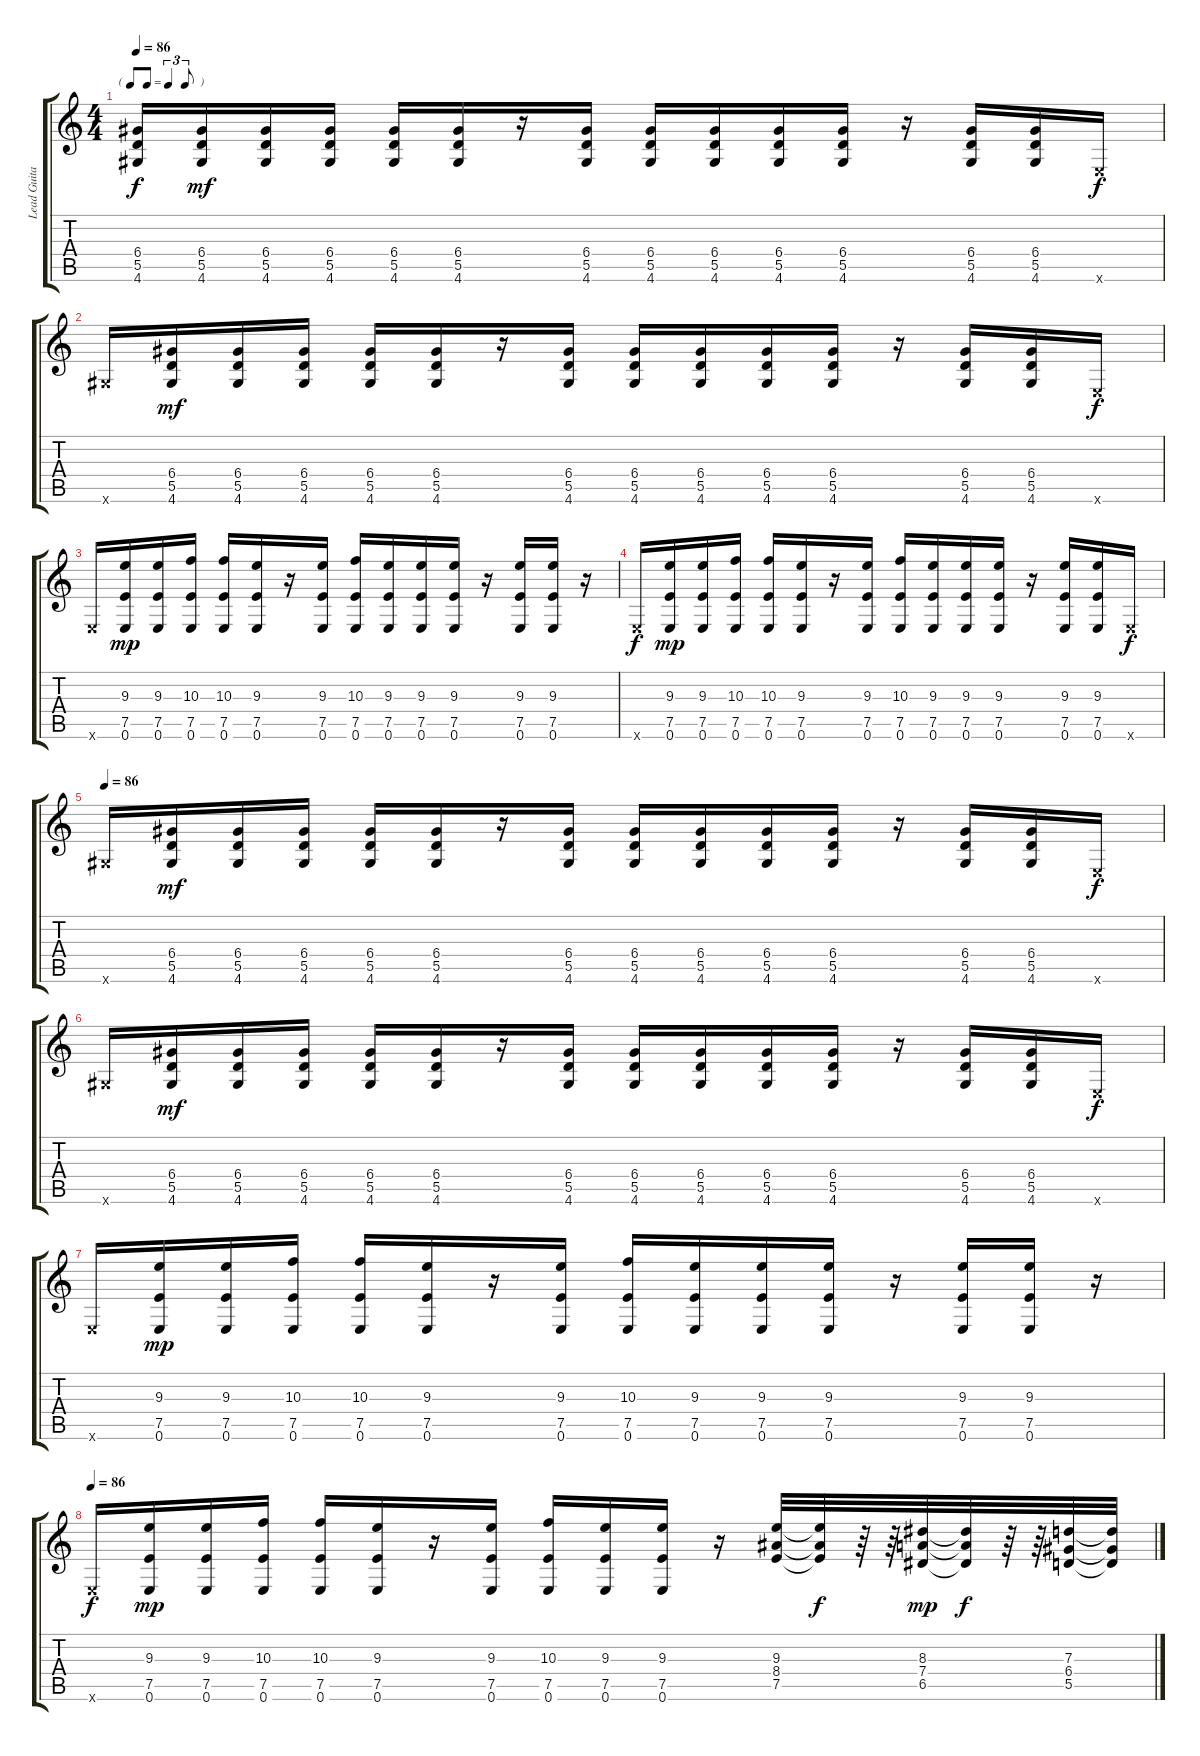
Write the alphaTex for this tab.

\track ("Lead Guitar" "Lead Guita") {instrument overdrivenguitar}
\staff {score tabs}
\tuning (E4 B3 G3 D3 A2 E2) {hide}
\ts (4 4)
\tf triplet8th
\tempo 86
\clef g2
\ks c
(6.4{t} 5.5{t} 4.6{t}).16{dy f instrument overdrivenguitar} (6.4 5.5 4.6).16{dy mf} (6.4 5.5 4.6).16 (6.4 5.5 4.6).16 (6.4 5.5 4.6).16 (6.4 5.5 4.6).16 r.16 (6.4 5.5 4.6).16 (6.4 5.5 4.6).16 (6.4 5.5 4.6).16 (6.4 5.5 4.6).16 (6.4 5.5 4.6).16 r.16 (6.4 5.5 4.6).16 (6.4 5.5 4.6).16 0.6{x}.16{dy f} |
4.6{x}.16 (6.4 5.5 4.6).16{dy mf} (6.4 5.5 4.6).16 (6.4 5.5 4.6).16 (6.4 5.5 4.6).16 (6.4 5.5 4.6).16 r.16 (6.4 5.5 4.6).16 (6.4 5.5 4.6).16 (6.4 5.5 4.6).16 (6.4 5.5 4.6).16 (6.4 5.5 4.6).16 r.16 (6.4 5.5 4.6).16 (6.4 5.5 4.6).16 0.6{x}.16{dy f} |
0.6{x}.16 (9.3 7.5 0.6).16{dy mp} (9.3 7.5 0.6).16 (10.3 7.5 0.6).16 (10.3 7.5 0.6).16 (9.3 7.5 0.6).16 r.16 (9.3 7.5 0.6).16 (10.3 7.5 0.6).16 (9.3 7.5 0.6).16 (9.3 7.5 0.6).16 (9.3 7.5 0.6).16 r.16 (9.3 7.5 0.6).16 (9.3 7.5 0.6).16 r.16 |
0.6{x}.16{dy f} (9.3 7.5 0.6).16{dy mp} (9.3 7.5 0.6).16 (10.3 7.5 0.6).16 (10.3 7.5 0.6).16 (9.3 7.5 0.6).16 r.16 (9.3 7.5 0.6).16 (10.3 7.5 0.6).16 (9.3 7.5 0.6).16 (9.3 7.5 0.6).16 (9.3 7.5 0.6).16 r.16 (9.3 7.5 0.6).16 (9.3 7.5 0.6).16 0.6{x}.16{dy f} |
\tempo 86
4.6{x}.16{instrument overdrivenguitar} (6.4 5.5 4.6).16{dy mf} (6.4 5.5 4.6).16 (6.4 5.5 4.6).16 (6.4 5.5 4.6).16 (6.4 5.5 4.6).16 r.16 (6.4 5.5 4.6).16 (6.4 5.5 4.6).16 (6.4 5.5 4.6).16 (6.4 5.5 4.6).16 (6.4 5.5 4.6).16 r.16 (6.4 5.5 4.6).16 (6.4 5.5 4.6).16 0.6{x}.16{dy f} |
4.6{x}.16 (6.4 5.5 4.6).16{dy mf} (6.4 5.5 4.6).16 (6.4 5.5 4.6).16 (6.4 5.5 4.6).16 (6.4 5.5 4.6).16 r.16 (6.4 5.5 4.6).16 (6.4 5.5 4.6).16 (6.4 5.5 4.6).16 (6.4 5.5 4.6).16 (6.4 5.5 4.6).16 r.16 (6.4 5.5 4.6).16 (6.4 5.5 4.6).16 0.6{x}.16{dy f} |
0.6{x}.16 (9.3 7.5 0.6).16{dy mp} (9.3 7.5 0.6).16 (10.3 7.5 0.6).16 (10.3 7.5 0.6).16 (9.3 7.5 0.6).16 r.16 (9.3 7.5 0.6).16 (10.3 7.5 0.6).16 (9.3 7.5 0.6).16 (9.3 7.5 0.6).16 (9.3 7.5 0.6).16 r.16 (9.3 7.5 0.6).16 (9.3 7.5 0.6).16 r.16 |
\tempo 86
0.6{x}.16{dy f} (9.3 7.5 0.6).16{dy mp} (9.3 7.5 0.6).16 (10.3 7.5 0.6).16 (10.3 7.5 0.6).16 (9.3 7.5 0.6).16 r.16 (9.3 7.5 0.6).16 (10.3 7.5 0.6).16 (9.3 7.5 0.6).16 (9.3 7.5 0.6).16 r.16 (9.3 8.4 7.5).32 (9.3{t} 8.4{t} 7.5{t}).32{dy f} r.64 r.64 (8.3 7.4 6.5).32{dy mp} (8.3{t} 7.4{t} 6.5{t}).32{dy f} r.64 r.64 (7.3 6.4 5.5).32 (7.3{t} 6.4{t} 5.5{t}).32
